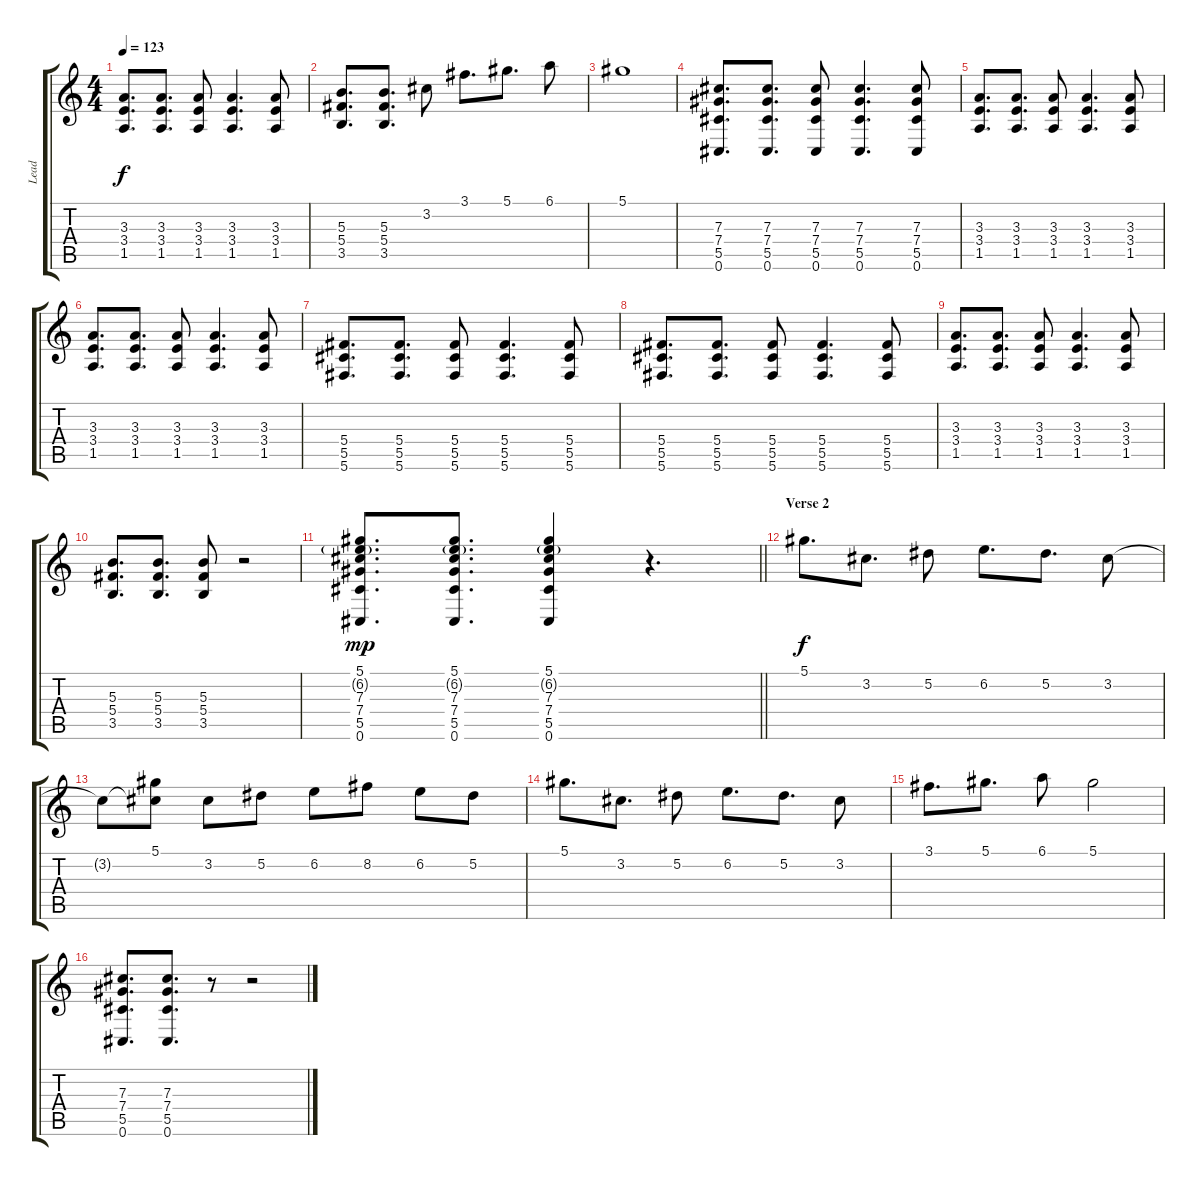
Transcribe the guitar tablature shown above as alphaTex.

\track ("Lead" "Lead") {instrument distortionguitar}
\staff {score tabs}
\tuning (Eb4 Bb3 Gb3 Db3 Ab2 Db2) {hide}
\ts (4 4)
\tempo 123
\clef g2
\ks c
(3.3 3.4 1.5).8{d dy f} (3.3 3.4 1.5).8{d} (3.3 3.4 1.5).8 (3.3 3.4 1.5).4{d} (3.3 3.4 1.5).8 |
(5.3 5.4 3.5).8{d} (5.3 5.4 3.5).8{d} 3.2.8 3.1.8{d} 5.1.8{d} 6.1.8 |
5.1.1 |
(7.3 7.4 5.5 0.6).8{d} (7.3 7.4 5.5 0.6).8{d} (7.3 7.4 5.5 0.6).8 (7.3 7.4 5.5 0.6).4{d} (7.3 7.4 5.5 0.6).8 |
(3.3 3.4 1.5).8{d} (3.3 3.4 1.5).8{d} (3.3 3.4 1.5).8 (3.3 3.4 1.5).4{d} (3.3 3.4 1.5).8 |
(3.3 3.4 1.5).8{d} (3.3 3.4 1.5).8{d} (3.3 3.4 1.5).8 (3.3 3.4 1.5).4{d} (3.3 3.4 1.5).8 |
(5.4 5.5 5.6).8{d} (5.4 5.5 5.6).8{d} (5.4 5.5 5.6).8 (5.4 5.5 5.6).4{d} (5.4 5.5 5.6).8 |
(5.4 5.5 5.6).8{d} (5.4 5.5 5.6).8{d} (5.4 5.5 5.6).8 (5.4 5.5 5.6).4{d} (5.4 5.5 5.6).8 |
(3.3 3.4 1.5).8{d} (3.3 3.4 1.5).8{d} (3.3 3.4 1.5).8 (3.3 3.4 1.5).4{d} (3.3 3.4 1.5).8 |
(5.3 5.4 3.5).8{d} (5.3 5.4 3.5).8{d} (5.3 5.4 3.5).8 r.2 |
\barLineRight lightlight
(5.1 6.2{g} 7.3 7.4 5.5 0.6).8{d dy mp} (5.1 6.2{g} 7.3 7.4 5.5 0.6).8{d} (5.1 6.2{g} 7.3 7.4 5.5 0.6).4 r.4{d} |
\section ("" "Verse 2")
5.1.8{d dy f} 3.2.8{d} 5.2.8 6.2.8{d} 5.2.8{d} 3.2.8 |
3.2{t}.8 (5.1 3.2{t}).8 3.2.8 5.2.8 6.2.8 8.2.8 6.2.8 5.2.8 |
5.1.8{d} 3.2.8{d} 5.2.8 6.2.8{d} 5.2.8{d} 3.2.8 |
3.1.8{d} 5.1.8{d} 6.1.8 5.1.2 |
(7.3 7.4 5.5 0.6).8{d} (7.3 7.4 5.5 0.6).8{d} r.8 r.2
